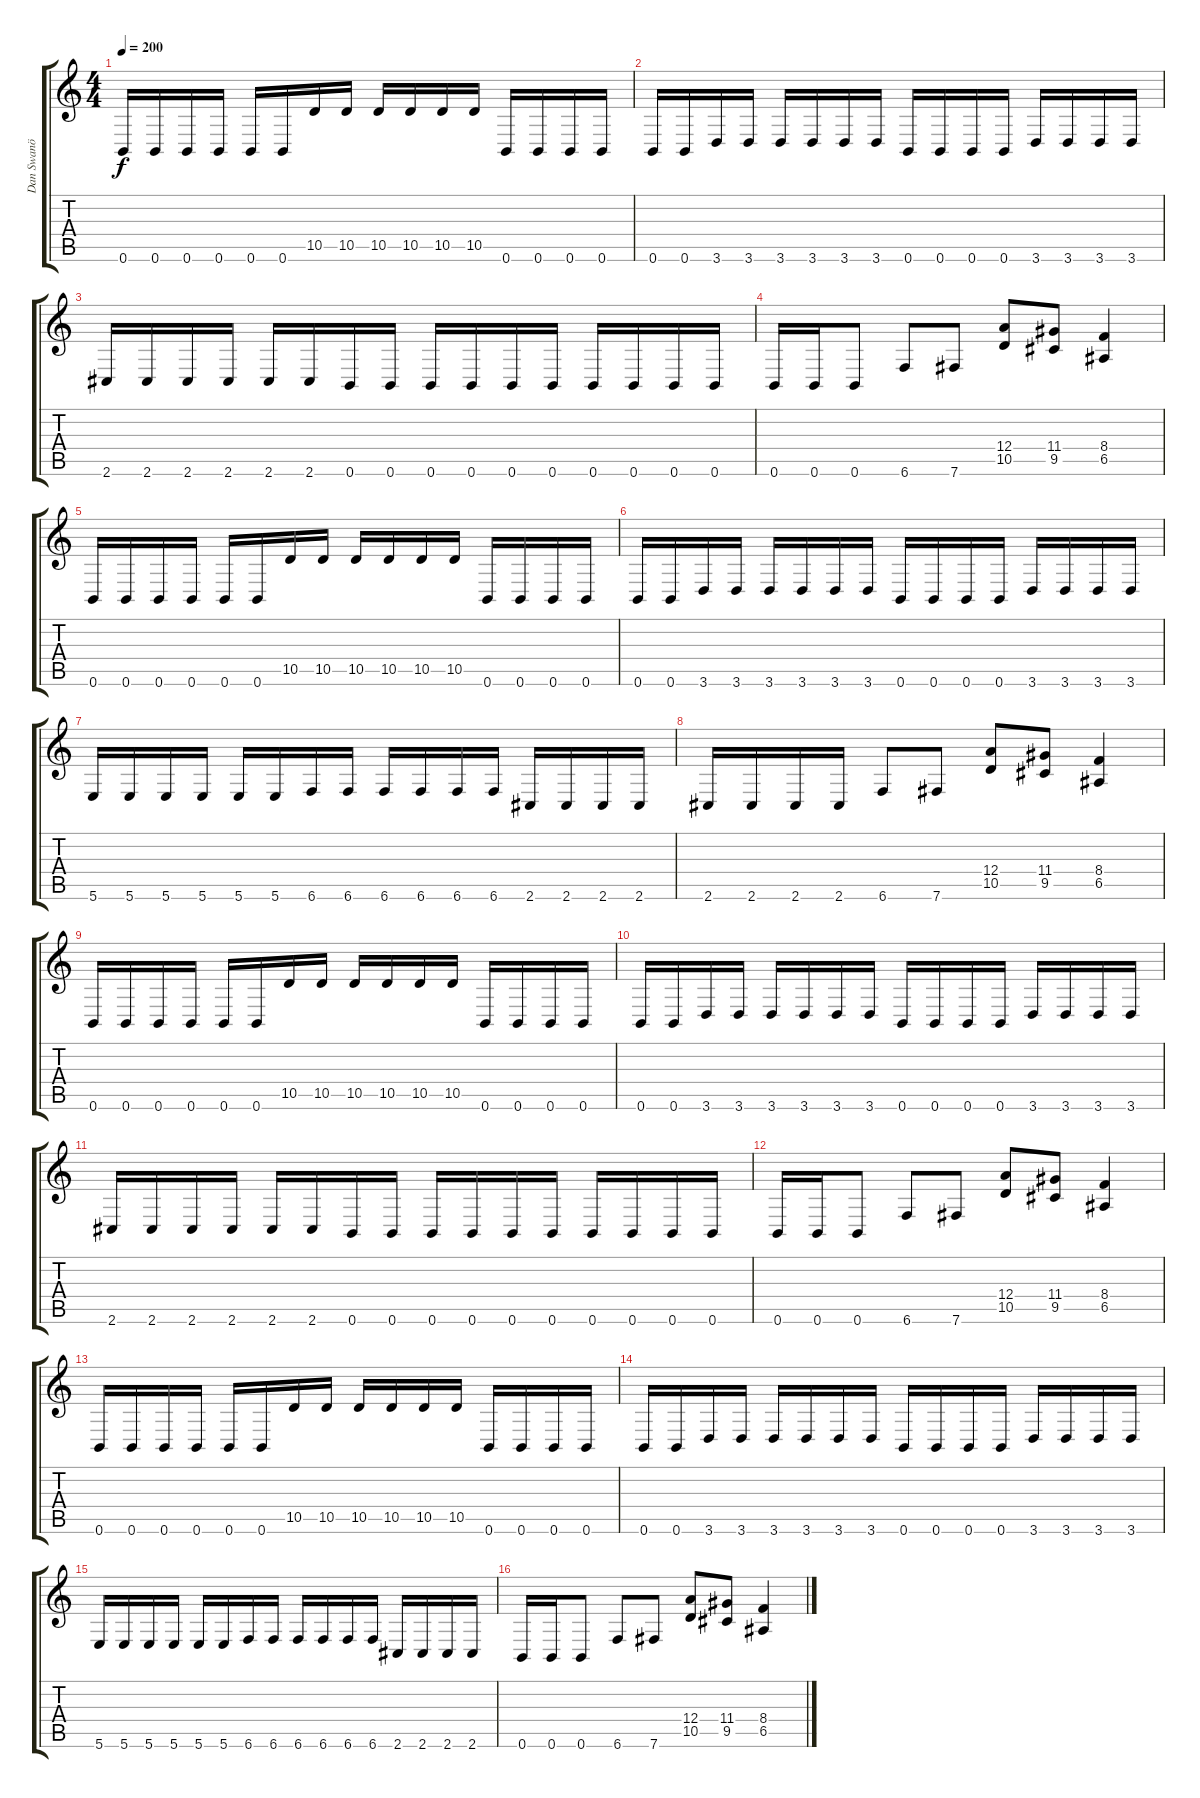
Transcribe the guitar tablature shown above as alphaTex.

\track ("Dan Swanö" "Dan Swanö") {instrument distortionguitar}
\staff {score tabs}
\tuning (B3 Gb3 D3 A2 E2 B1) {hide}
\ts (4 4)
\tempo 200
\clef g2
\ks c
0.6.16{dy f} 0.6.16 0.6.16 0.6.16 0.6.16 0.6.16 10.5.16 10.5.16 10.5.16 10.5.16 10.5.16 10.5.16 0.6.16 0.6.16 0.6.16 0.6.16 |
0.6.16 0.6.16 3.6.16 3.6.16 3.6.16 3.6.16 3.6.16 3.6.16 0.6.16 0.6.16 0.6.16 0.6.16 3.6.16 3.6.16 3.6.16 3.6.16 |
2.6.16 2.6.16 2.6.16 2.6.16 2.6.16 2.6.16 0.6.16 0.6.16 0.6.16 0.6.16 0.6.16 0.6.16 0.6.16 0.6.16 0.6.16 0.6.16 |
0.6.16 0.6.16 0.6.8 6.6.8 7.6.8 (12.4 10.5).8 (11.4 9.5).8 (8.4 6.5).4 |
0.6.16 0.6.16 0.6.16 0.6.16 0.6.16 0.6.16 10.5.16 10.5.16 10.5.16 10.5.16 10.5.16 10.5.16 0.6.16 0.6.16 0.6.16 0.6.16 |
0.6.16 0.6.16 3.6.16 3.6.16 3.6.16 3.6.16 3.6.16 3.6.16 0.6.16 0.6.16 0.6.16 0.6.16 3.6.16 3.6.16 3.6.16 3.6.16 |
5.6.16 5.6.16 5.6.16 5.6.16 5.6.16 5.6.16 6.6.16 6.6.16 6.6.16 6.6.16 6.6.16 6.6.16 2.6.16 2.6.16 2.6.16 2.6.16 |
2.6.16 2.6.16 2.6.16 2.6.16 6.6.8 7.6.8 (12.4 10.5).8 (11.4 9.5).8 (8.4 6.5).4 |
0.6.16 0.6.16 0.6.16 0.6.16 0.6.16 0.6.16 10.5.16 10.5.16 10.5.16 10.5.16 10.5.16 10.5.16 0.6.16 0.6.16 0.6.16 0.6.16 |
0.6.16 0.6.16 3.6.16 3.6.16 3.6.16 3.6.16 3.6.16 3.6.16 0.6.16 0.6.16 0.6.16 0.6.16 3.6.16 3.6.16 3.6.16 3.6.16 |
2.6.16 2.6.16 2.6.16 2.6.16 2.6.16 2.6.16 0.6.16 0.6.16 0.6.16 0.6.16 0.6.16 0.6.16 0.6.16 0.6.16 0.6.16 0.6.16 |
0.6.16 0.6.16 0.6.8 6.6.8 7.6.8 (12.4 10.5).8 (11.4 9.5).8 (8.4 6.5).4 |
0.6.16 0.6.16 0.6.16 0.6.16 0.6.16 0.6.16 10.5.16 10.5.16 10.5.16 10.5.16 10.5.16 10.5.16 0.6.16 0.6.16 0.6.16 0.6.16 |
0.6.16 0.6.16 3.6.16 3.6.16 3.6.16 3.6.16 3.6.16 3.6.16 0.6.16 0.6.16 0.6.16 0.6.16 3.6.16 3.6.16 3.6.16 3.6.16 |
5.6.16 5.6.16 5.6.16 5.6.16 5.6.16 5.6.16 6.6.16 6.6.16 6.6.16 6.6.16 6.6.16 6.6.16 2.6.16 2.6.16 2.6.16 2.6.16 |
0.6.16 0.6.16 0.6.8 6.6.8 7.6.8 (12.4 10.5).8 (11.4 9.5).8 (8.4 6.5).4
